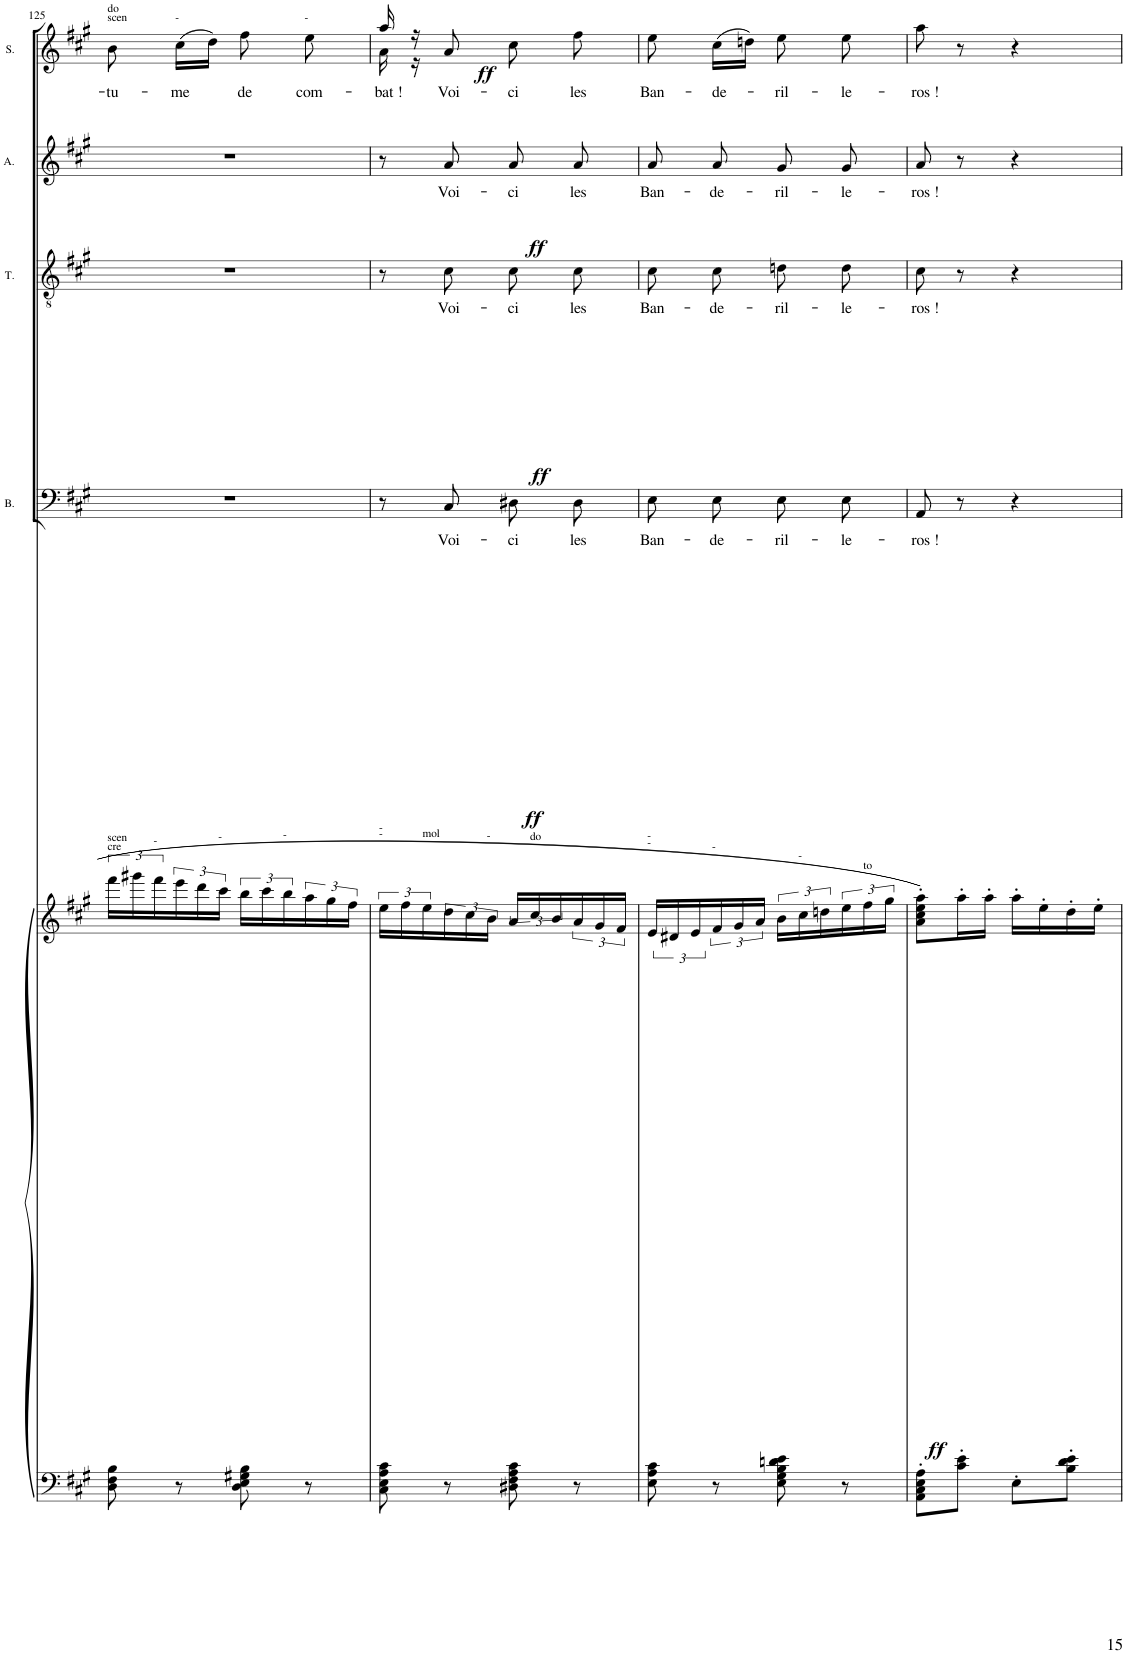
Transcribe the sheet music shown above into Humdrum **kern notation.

**kern	**kern	**dynam	**kern	**text	**dynam	**kern	**text	**dynam	**kern	**text	**dynam	**kern	**text	**dynam
*part5	*part5	*part5	*part4	*part4	*part4	*part3	*part3	*part3	*part2	*part2	*part2	*part1	*part1	*part1
*staff6	*staff5	*staff5/6	*staff4	*staff4	*staff4	*staff3	*staff3	*staff3	*staff2	*staff2	*staff2	*staff1	*staff1	*staff1
*I"Piano	*	*	*I"BASSES	*	*	*I"TENORS.	*	*	*I"ALTI.	*	*	*I"SOPRANI	*	*
*I'Pno	*	*	*I'B.	*	*	*I'T.	*	*	*I'A.	*	*	*I'S.	*	*
!!LO:PB:g=z
*clefF4	*clefG2	*	*clefF4	*	*	*clefGv2	*	*	*clefG2	*	*	*clefG2	*	*
*k[f#c#g#]	*k[f#c#g#]	*	*k[f#c#g#]	*	*	*k[f#c#g#]	*	*	*k[f#c#g#]	*	*	*k[f#c#g#]	*	*
*M2/4	*M2/4	*	*M2/4	*	*	*M2/4	*	*	*M2/4	*	*	*M2/4	*	*
=125	=125	=125	=125	=125	=125	=125	=125	=125	=125	=125	=125	=125	=125	=125
!	!	!	!	!	!	!	!	!	!	!	!	!LO:TX:a:t=scen	!	!
!	!	!	!	!	!	!	!	!	!	!	!	!LO:TX:a:t=do	!	!
!	!LO:TX:a:t=cre	!	!	!	!	!	!	!	!	!	!	!	!	!
!	!LO:TX:a:t=scen	!	!	!	!	!	!	!	!	!	!	!	!	!
!	!	!	!	!	!	!	!	!	!	!	!	!	!LO:LY:b	!
8D\ 8F#\ 8B\	24fff#\LL	.	2r	.	.	2r	.	.	2r	.	.	8b\	-tu-	.
.	24ggg#X\	.	.	.	.	.	.	.	.	.	.	.	.	.
!	!LO:TX:a:t=-	!	!	!	!	!	!	!	!	!	!	!	!	!
.	24fff#\	.	.	.	.	.	.	.	.	.	.	.	.	.
!	!	!	!	!	!	!	!	!	!	!	!	!LO:TX:a:t=-	!	!
!	!	!	!	!	!	!	!	!	!	!	!	!	!LO:LY:b	!
8r	24eee\	.	.	.	.	.	.	.	.	.	.	(16cc#\LL	-me	.
.	24ddd\	.	.	.	.	.	.	.	.	.	.	.	.	.
.	.	.	.	.	.	.	.	.	.	.	.	16dd\JJ)	.	.
!	!LO:TX:a:t=-	!	!	!	!	!	!	!	!	!	!	!	!	!
.	24ccc#\JJ	.	.	.	.	.	.	.	.	.	.	.	.	.
!	!	!	!	!	!	!	!	!	!	!	!	!	!LO:LY:b	!
8D\ 8E\ 8G#X\ 8B\	24bb\LL	.	.	.	.	.	.	.	.	.	.	8ff#\	de	.
.	24ccc#\	.	.	.	.	.	.	.	.	.	.	.	.	.
!	!LO:TX:a:t=-	!	!	!	!	!	!	!	!	!	!	!	!	!
.	24bb\	.	.	.	.	.	.	.	.	.	.	.	.	.
!	!	!	!	!	!	!	!	!	!	!	!	!LO:TX:a:t=-	!	!
!	!	!	!	!	!	!	!	!	!	!	!	!	!LO:LY:b	!
8r	24aa\	.	.	.	.	.	.	.	.	.	.	8ee\	com-	.
.	24gg#\	.	.	.	.	.	.	.	.	.	.	.	.	.
.	24ff#\JJ	.	.	.	.	.	.	.	.	.	.	.	.	.
=126	=126	=126	=126	=126	=126	=126	=126	=126	=126	=126	=126	=126	=126	=126
!	!LO:TX:a:t=-	!	!	!	!	!	!	!	!	!	!	!	!	!
!	!LO:TX:a:t=-	!	!	!	!	!	!	!	!	!	!	!	!	!
!	!	!	!	!	!	!	!	!	!	!	!	!	!LO:LY:b	!
*	*	*	*	*	*	*	*	*	*	*	*	*^	*	*
8C#\ 8E\ 8A\ 8c#\	24ee\LL	.	8r	.	.	8r	.	.	8r	.	.	16aa/	16a\	-bat !	.
.	24ff#\	.	.	.	.	.	.	.	.	.	.	.	.	.	.
!	!	!	!	!	!	!	!	!	!	!	!	!	!	!	!LO:DY:b
.	.	.	.	.	.	.	.	.	.	.	.	16r	16r	.	ff
!	!LO:TX:a:t=mol	!	!	!	!	!	!	!	!	!	!	!	!	!	!
.	24ee\	.	.	.	.	.	.	.	.	.	.	.	.	.	.
!	!	!	!	!LO:LY:b	!LO:DY:b	!	!LO:LY:b	!LO:DY:b	!	!LO:LY:b	!LO:DY:b	!	!	!LO:LY:b	!
8r	24dd\	.	8C#/	Voi-	ff	8c#\	Voi-	ff	8a/	Voi-	ff	8a/	4.ryy	Voi-	.
.	24cc#\	.	.	.	.	.	.	.	.	.	.	.	.	.	.
!	!LO:TX:a:t=-	!	!	!	!	!	!	!	!	!	!	!	!	!	!
.	24b\JJ	.	.	.	.	.	.	.	.	.	.	.	.	.	.
!	!	!	!	!LO:LY:b	!	!	!LO:LY:b	!	!	!LO:LY:b	!	!	!	!LO:LY:b	!
8D#X\ 8F#\ 8A\ 8c#\	24a/LL	.	8D#X\L	-ci	.	8c#\L	-ci	.	8a/L	-ci	.	8cc#\	.	-ci	.
!	!LO:TX:a:t=do	!	!	!	!	!	!	!	!	!	!	!	!	!	!
.	24cc#/	.	.	.	.	.	.	.	.	.	.	.	.	.	.
.	24b/	.	.	.	.	.	.	.	.	.	.	.	.	.	.
!	!	!	!	!LO:LY:b	!	!	!LO:LY:b	!	!	!LO:LY:b	!	!	!	!LO:LY:b	!
8r	24a/	.	8D#\J	les	.	8c#\J	les	.	8a/J	les	.	8ff#\	.	les	.
.	24g#/	.	.	.	.	.	.	.	.	.	.	.	.	.	.
.	24f#/JJ	.	.	.	.	.	.	.	.	.	.	.	.	.	.
*	*	*	*	*	*	*	*	*	*	*	*	*v	*v	*	*
=127	=127	=127	=127	=127	=127	=127	=127	=127	=127	=127	=127	=127	=127	=127
!	!LO:TX:a:t=-	!	!	!	!	!	!	!	!	!	!	!	!	!
!	!LO:TX:a:t=-	!	!	!	!	!	!	!	!	!	!	!	!	!
!	!	!	!	!LO:LY:b	!	!	!LO:LY:b	!	!	!LO:LY:b	!	!	!LO:LY:b	!
8E\ 8A\ 8c#\	24e/LL	.	8E\L	Ban-	.	8c#\L	Ban-	.	8a/L	Ban-	.	8ee\	Ban-	.
.	24d#X/	.	.	.	.	.	.	.	.	.	.	.	.	.
.	24e/	.	.	.	.	.	.	.	.	.	.	.	.	.
!	!LO:TX:a:t=-	!	!	!	!	!	!	!	!	!	!	!	!	!
!	!	!	!	!LO:LY:b	!	!	!LO:LY:b	!	!	!LO:LY:b	!	!	!LO:LY:b	!
8r	24f#/	.	8E\J	-de-	.	8c#\J	-de-	.	8a/J	-de-	.	(16cc#\LL	-de-	.
.	24g#/	.	.	.	.	.	.	.	.	.	.	.	.	.
.	.	.	.	.	.	.	.	.	.	.	.	16ddn\JJ)	.	.
.	24a/JJ	.	.	.	.	.	.	.	.	.	.	.	.	.
!	!	!	!	!LO:LY:b	!	!	!LO:LY:b	!	!	!LO:LY:b	!	!	!LO:LY:b	!
8E\ 8G#\ 8B\ 8dn\ 8e\	24b\LL	.	8E\L	-ril-	.	8dn\L	-ril-	.	8g#/L	-ril-	.	8ee\	-ril-	.
!	!LO:TX:a:t=-	!	!	!	!	!	!	!	!	!	!	!	!	!
.	24cc#\	.	.	.	.	.	.	.	.	.	.	.	.	.
.	24ddn\	.	.	.	.	.	.	.	.	.	.	.	.	.
!	!	!	!	!LO:LY:b	!	!	!LO:LY:b	!	!	!LO:LY:b	!	!	!LO:LY:b	!
8r	24ee\	.	8E\J	-le-	.	8d\J	-le-	.	8g#/J	-le-	.	8ee\	-le-	.
!	!LO:TX:a:t=to	!	!	!	!	!	!	!	!	!	!	!	!	!
.	24ff#\	.	.	.	.	.	.	.	.	.	.	.	.	.
.	24gg#\JJ	.	.	.	.	.	.	.	.	.	.	.	.	.
=128	=128	=128	=128	=128	=128	=128	=128	=128	=128	=128	=128	=128	=128	=128
!	!	!LO:DY:b	!	!LO:LY:b	!	!	!LO:LY:b	!	!	!LO:LY:b	!	!	!LO:LY:b	!
8AA\' 8C#\' 8E\' 8A\'L	8a\' 8cc#\' 8ee\' 8aa\'L	ff	8AA/	-ros !	.	8c#\	-ros !	.	8a/	-ros !	.	8aa\	-ros !	.
8c#\' 8e\'J	16aa'\L	.	8r	.	.	8r	.	.	8r	.	.	8r	.	.
.	16aa'\JJ	.	.	.	.	.	.	.	.	.	.	.	.	.
8E'\L	16aa'\LL	.	4r	.	.	4r	.	.	4r	.	.	4r	.	.
.	16ee'\	.	.	.	.	.	.	.	.	.	.	.	.	.
8B\' 8d\' 8e\'J	16dd'\	.	.	.	.	.	.	.	.	.	.	.	.	.
.	16ee'\JJ	.	.	.	.	.	.	.	.	.	.	.	.	.
=	=	=	=	=	=	=	=	=	=	=	=	=	=	=
*-	*-	*-	*-	*-	*-	*-	*-	*-	*-	*-	*-	*-	*-	*-
